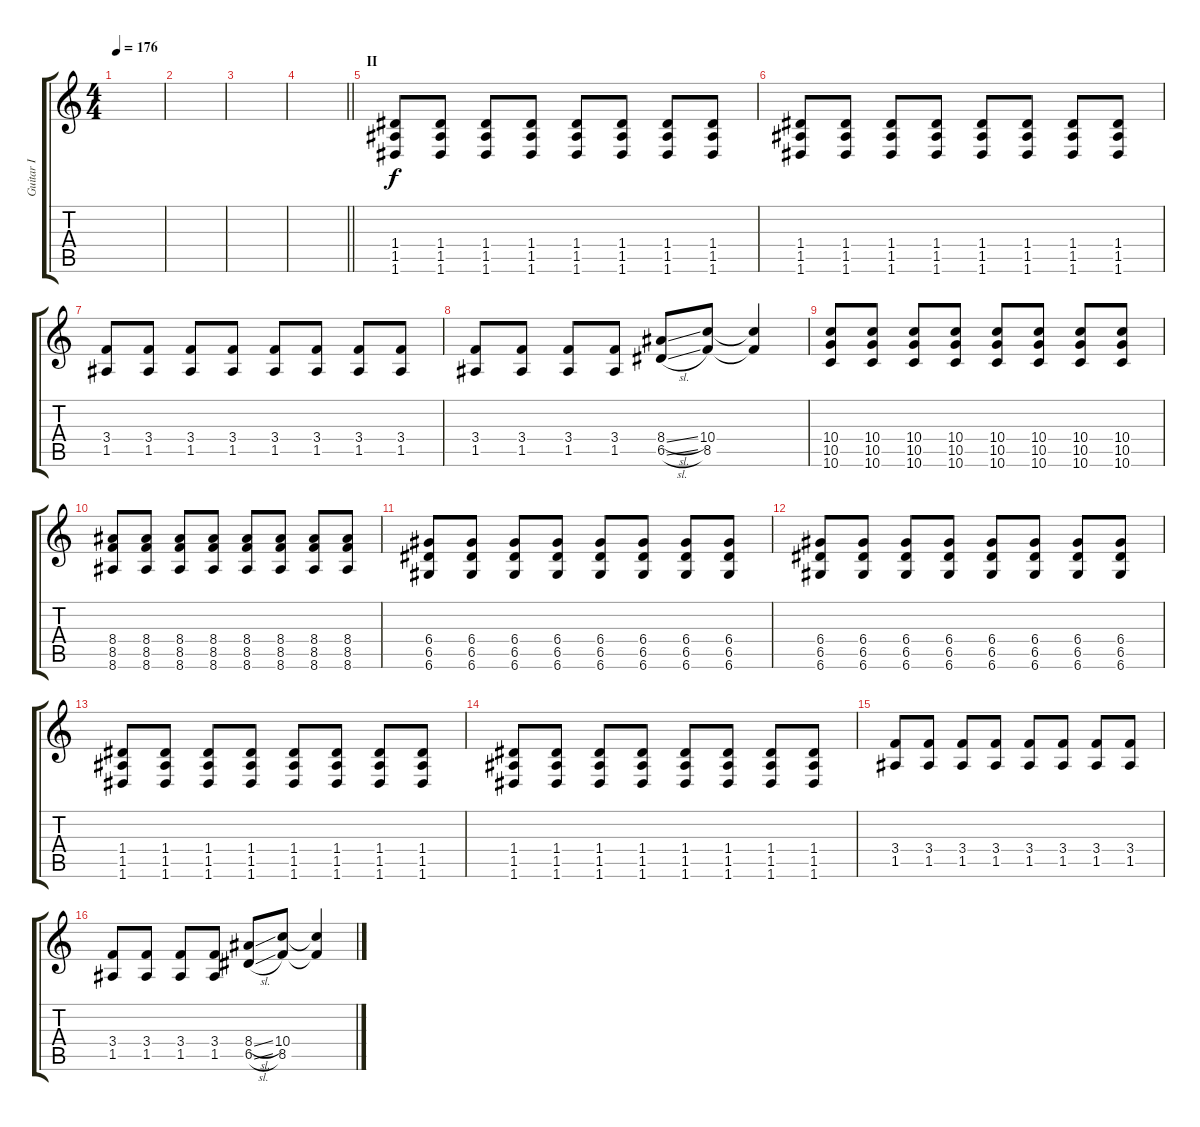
\track ("Guitar I" "Guitar I") {instrument distortionguitar}
\staff {score tabs}
\tuning (E4 B3 G3 D3 A2 D2) {hide}
\ts (4 4)
\tempo 176
\clef g2
\ks c
|
|
|
\barLineRight lightlight
|
\section ("" "II")
(1.4 1.5 1.6).8 (1.4 1.5 1.6).8 (1.4 1.5 1.6).8 (1.4 1.5 1.6).8 (1.4 1.5 1.6).8 (1.4 1.5 1.6).8 (1.4 1.5 1.6).8 (1.4 1.5 1.6).8 |
(1.4 1.5 1.6).8 (1.4 1.5 1.6).8 (1.4 1.5 1.6).8 (1.4 1.5 1.6).8 (1.4 1.5 1.6).8 (1.4 1.5 1.6).8 (1.4 1.5 1.6).8 (1.4 1.5 1.6).8 |
(3.4 1.5).8 (3.4 1.5).8 (3.4 1.5).8 (3.4 1.5).8 (3.4 1.5).8 (3.4 1.5).8 (3.4 1.5).8 (3.4 1.5).8 |
(3.4 1.5).8 (3.4 1.5).8 (3.4 1.5).8 (3.4 1.5).8 (8.4{sl} 6.5{sl}).8 (10.4 8.5).8 (10.4{t} 8.5{t}).4 |
(10.4 10.5 10.6).8 (10.4 10.5 10.6).8 (10.4 10.5 10.6).8 (10.4 10.5 10.6).8 (10.4 10.5 10.6).8 (10.4 10.5 10.6).8 (10.4 10.5 10.6).8 (10.4 10.5 10.6).8 |
(8.4 8.5 8.6).8 (8.4 8.5 8.6).8 (8.4 8.5 8.6).8 (8.4 8.5 8.6).8 (8.4 8.5 8.6).8 (8.4 8.5 8.6).8 (8.4 8.5 8.6).8 (8.4 8.5 8.6).8 |
(6.4 6.5 6.6).8 (6.4 6.5 6.6).8 (6.4 6.5 6.6).8 (6.4 6.5 6.6).8 (6.4 6.5 6.6).8 (6.4 6.5 6.6).8 (6.4 6.5 6.6).8 (6.4 6.5 6.6).8 |
(6.4 6.5 6.6).8 (6.4 6.5 6.6).8 (6.4 6.5 6.6).8 (6.4 6.5 6.6).8 (6.4 6.5 6.6).8 (6.4 6.5 6.6).8 (6.4 6.5 6.6).8 (6.4 6.5 6.6).8 |
(1.4 1.5 1.6).8 (1.4 1.5 1.6).8 (1.4 1.5 1.6).8 (1.4 1.5 1.6).8 (1.4 1.5 1.6).8 (1.4 1.5 1.6).8 (1.4 1.5 1.6).8 (1.4 1.5 1.6).8 |
(1.4 1.5 1.6).8 (1.4 1.5 1.6).8 (1.4 1.5 1.6).8 (1.4 1.5 1.6).8 (1.4 1.5 1.6).8 (1.4 1.5 1.6).8 (1.4 1.5 1.6).8 (1.4 1.5 1.6).8 |
(3.4 1.5).8 (3.4 1.5).8 (3.4 1.5).8 (3.4 1.5).8 (3.4 1.5).8 (3.4 1.5).8 (3.4 1.5).8 (3.4 1.5).8 |
(3.4 1.5).8 (3.4 1.5).8 (3.4 1.5).8 (3.4 1.5).8 (8.4{sl} 6.5{sl}).8 (10.4 8.5).8 (10.4{t} 8.5{t}).4
